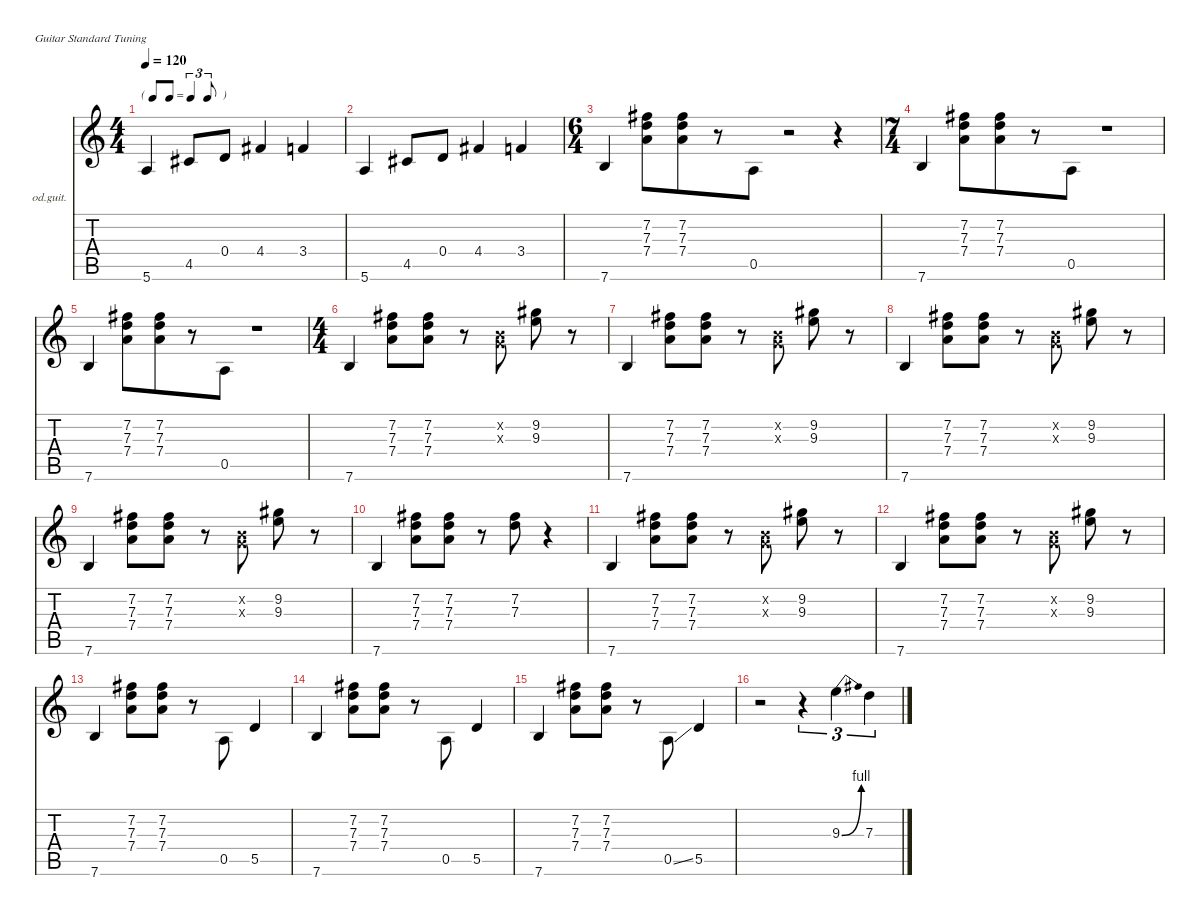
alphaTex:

\defaultSystemsLayout 4
\hideDynamics
\bracketExtendMode nobrackets
\firstSystemTrackNameOrientation horizontal
\otherSystemsTrackNameOrientation horizontal
\track ("Guitar 3" "od.guit.") {instrument overdrivenguitar}
\staff {score tabs}
\tuning (E4 B3 G3 D3 A2 E2)
\ts (4 4)
\beaming (8 2 2 2 2)
\tf triplet8th
\tempo 120
\clef g2
\ks c
5.6.4{dy f beam Up} 4.5{acc #}.8{beam Up} 0.4.8{beam Up} 4.4{acc #}.4{beam Up} 3.4.4{beam Up} |
5.6.4{beam Up} 4.5{acc #}.8{beam Up} 0.4.8{beam Up} 4.4{acc #}.4{beam Up} 3.4.4{beam Up} |
\ts (6 4)
\beaming (8 6 6)
7.6.4{beam Up} (7.2{acc #} 7.3 7.4).8{beam Down} (7.2{acc #} 7.3 7.4).8{beam Down} r.8{beam Down} 0.5.8{beam Down} r.2{beam Down} r.4{beam Down} |
\ts (7 4)
\beaming (8 6 4 4)
7.6.4{beam Up} (7.2{acc #} 7.3 7.4).8{beam Down} (7.2{acc #} 7.3 7.4).8{beam Down} r.8{beam Down} 0.5.8{beam Down} r.1{beam Down} |
7.6.4{beam Up} (7.2{acc #} 7.3 7.4).8{beam Down} (7.2{acc #} 7.3 7.4).8{beam Down} r.8{beam Down} 0.5.8{beam Down} r.1{beam Down} |
\ts (4 4)
\beaming (8 2 2 2 2)
7.6.4{beam Up} (7.2{acc #} 7.3 7.4).8{beam Down} (7.2{acc #} 7.3 7.4).8{beam Down} r.8{beam Down} (0.2{x} 0.3{x}).8{beam Up} (9.2{acc #} 9.3).8{beam Down} r.8{beam Down} |
7.6.4{beam Up} (7.2{acc #} 7.3 7.4).8{beam Down} (7.2{acc #} 7.3 7.4).8{beam Down} r.8{beam Down} (0.2{x} 0.3{x}).8{beam Up} (9.2{acc #} 9.3).8{beam Down} r.8{beam Down} |
7.6.4{beam Up} (7.2{acc #} 7.3 7.4).8{beam Down} (7.2{acc #} 7.3 7.4).8{beam Down} r.8{beam Down} (0.2{x} 0.3{x}).8{beam Up} (9.2{acc #} 9.3).8{beam Down} r.8{beam Down} |
7.6.4{beam Up} (7.2{acc #} 7.3 7.4).8{beam Down} (7.2{acc #} 7.3 7.4).8{beam Down} r.8{beam Down} (0.2{x} 0.3{x}).8{beam Up} (9.2{acc #} 9.3).8{beam Down} r.8{beam Down} |
7.6.4{beam Up} (7.2{acc #} 7.3 7.4).8{beam Down} (7.2{acc #} 7.3 7.4).8{beam Down} r.8{beam Down} (7.2{acc #} 7.3).8{beam Down} r.4{beam Down} |
7.6.4{beam Up} (7.2{acc #} 7.3 7.4).8{beam Down} (7.2{acc #} 7.3 7.4).8{beam Down} r.8{beam Down} (0.2{x} 0.3{x}).8{beam Up} (9.2{acc #} 9.3).8{beam Down} r.8{beam Down} |
7.6.4{beam Up} (7.2{acc #} 7.3 7.4).8{beam Down} (7.2{acc #} 7.3 7.4).8{beam Down} r.8{beam Down} (0.2{x} 0.3{x}).8{beam Up} (9.2{acc #} 9.3).8{beam Down} r.8{beam Down} |
7.6.4{beam Up} (7.2{acc #} 7.3 7.4).8{beam Down} (7.2{acc #} 7.3 7.4).8{beam Down} r.8{beam Down} 0.5.8{beam Up} 5.5.4{beam Up} |
7.6.4{beam Up} (7.2{acc #} 7.3 7.4).8{beam Down} (7.2{acc #} 7.3 7.4).8{beam Down} r.8{beam Down} 0.5.8{beam Up} 5.5.4{beam Up} |
7.6.4{beam Up} (7.2{acc #} 7.3 7.4).8{beam Down} (7.2{acc #} 7.3 7.4).8{beam Down} r.8{beam Down} 0.5{ss}.8{beam Up} 5.5.4{beam Up} |
r.2{beam Down} r.4{tu (3 2) beam Down} 9.3{be (bend 0 0 30 4)}.4{tu (3 2) beam Down} 7.3.4{tu (3 2) beam Down}
